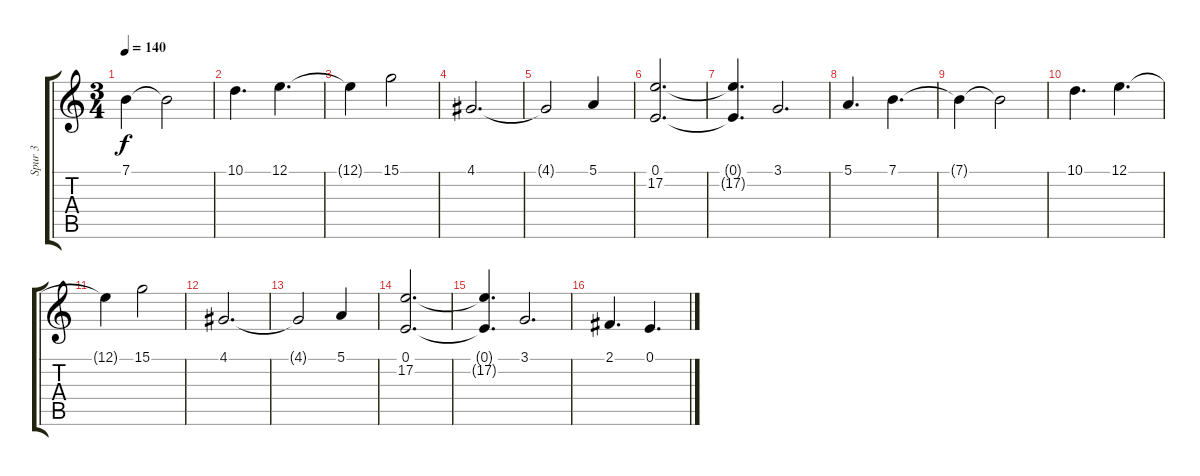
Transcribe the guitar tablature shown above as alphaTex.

\track ("Spur 3" "Spur 3") {instrument stringensemble1}
\staff {score tabs}
\tuning (E4 B3 G3 D3 A2 E2) {hide}
\ts (3 4)
\tempo 140
\clef g2
\ks c
7.1{t}.4{dy f} 7.1{t}.2 |
10.1.4{d} 12.1.4{d} |
12.1{t}.4 15.1.2 |
4.1.2{d} |
4.1{t}.2 5.1.4 |
(0.1 17.2).2{d} |
(0.1{t} 17.2{t}).4{d} 3.1.2{d} |
5.1.4{d} 7.1.4{d} |
7.1{t}.4 7.1{t}.2 |
10.1.4{d} 12.1.4{d} |
12.1{t}.4 15.1.2 |
4.1.2{d} |
4.1{t}.2 5.1.4 |
(0.1 17.2).2{d} |
(0.1{t} 17.2{t}).4{d} 3.1.2{d} |
2.1.4{d} 0.1.4{d}
